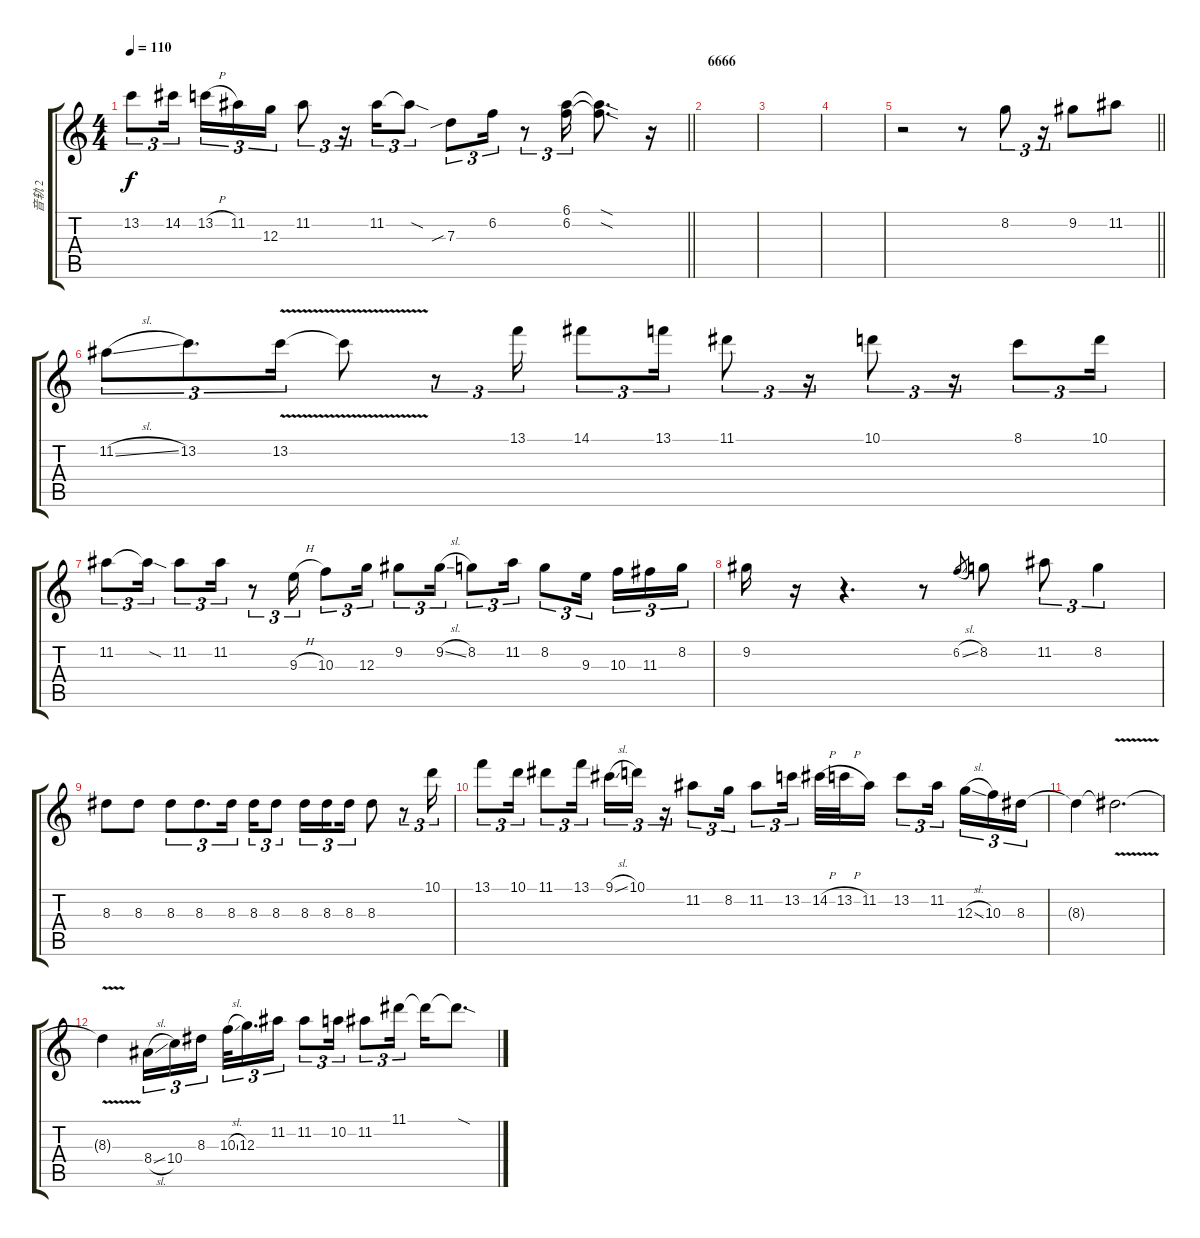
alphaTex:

\track ("音轨 2" "音轨 2") {instrument electricguitarjazz}
\staff {score tabs}
\tuning (E4 B3 G3 D3 A2 E2) {hide}
\ts (4 4)
\tempo 110
\clef g2
\barLineRight lightlight
\ks c
13.2.8{tu (3 2) dy f} 14.2.16{tu (3 2) beam splitsecondary} 13.2{h}.16{tu (3 2)} 11.2.16{tu (3 2)} 12.3.16{tu (3 2)} 11.2.8{tu (3 2)} r.16{tu (3 2)} 11.2.16{tu (3 2)} 11.2{sod t}.8{tu (3 2)} 7.3{sib}.8{tu (3 2)} 6.2.16{tu (3 2)} r.8{tu (3 2)} (6.1 6.2).16{tu (3 2)} (6.1{sod t} 6.2{sod t}).8{d} r.16 |
\section ("" "6666")
|
|
|
\barLineRight lightlight
r.2 r.8 8.2.8{tu (3 2)} r.16{tu (3 2)} 9.2.8 11.2.8 |
\section ("" " ")
11.2{sl}.8{tu (3 2)} 13.2.8{d tu (3 2)} 13.2{v}.16{tu (3 2)} 13.2{t}.8 r.8{tu (3 2)} 13.1.16{tu (3 2)} 14.1.8{tu (3 2)} 13.1.16{tu (3 2)} 11.1.8{tu (3 2)} r.16{tu (3 2)} 10.1.8{tu (3 2)} r.16{tu (3 2)} 8.1.8{tu (3 2)} 10.1.16{tu (3 2)} |
11.2.8{tu (3 2)} 11.2{sod t}.16{tu (3 2)} 11.2.8{tu (3 2)} 11.2.16{tu (3 2)} r.8{tu (3 2)} 9.3{h}.16{tu (3 2)} 10.3.8{tu (3 2)} 12.3.16{tu (3 2)} 9.2.8{tu (3 2)} 9.2{sl}.16{tu (3 2)} 8.2.8{tu (3 2)} 11.2.16{tu (3 2)} 8.2.8{tu (3 2)} 9.3.16{tu (3 2) beam splitsecondary} 10.3.16{tu (3 2)} 11.3.16{tu (3 2)} 8.2.16{tu (3 2)} |
9.2.16 r.16 r.4{d} r.8 6.2{sl}.8{gr} 8.2.8 11.2.8{tu (3 2)} 8.2.4{tu (3 2)} |
8.3.8 8.3.8 8.3.8{tu (3 2)} 8.3.8{d tu (3 2)} 8.3.16{tu (3 2)} 8.3.16{tu (3 2)} 8.3.8{tu (3 2)} 8.3.16{tu (3 2)} 8.3.16{tu (3 2) beam splitsecondary} 8.3.16{tu (3 2)} 8.3.8 r.8{tu (3 2)} 10.1.16{tu (3 2)} |
13.1.8{tu (3 2)} 10.1.16{tu (3 2)} 11.1.8{tu (3 2)} 13.1.16{tu (3 2)} 9.1{sl}.16{tu (3 2)} 10.1.16{tu (3 2)} r.16{tu (3 2)} 11.2.8{tu (3 2)} 8.2.16{tu (3 2)} 11.2.8{tu (3 2)} 13.2.16{tu (3 2) beam splitsecondary} 14.2{h}.32 13.2{h}.32 11.2.16 13.2.8{tu (3 2)} 11.2.16{tu (3 2) beam splitsecondary} 12.3{sl}.16{tu (3 2)} 10.3.16{tu (3 2)} 8.3.16{tu (3 2)} |
8.3{t}.4 8.3{v t}.2{d} |
8.3{v t}.4 8.4{sl}.16{tu (3 2)} 10.4.16{tu (3 2)} 8.3.16{tu (3 2) beam splitsecondary} 10.3{sl}.32{tu (3 2)} 12.3.16{d tu (3 2)} 11.2.16{tu (3 2)} 11.2.8{tu (3 2)} 10.2.16{tu (3 2)} 11.2.8{tu (3 2)} 11.1.16{tu (3 2)} 11.1{t}.16 11.1{sod t}.8{d}
